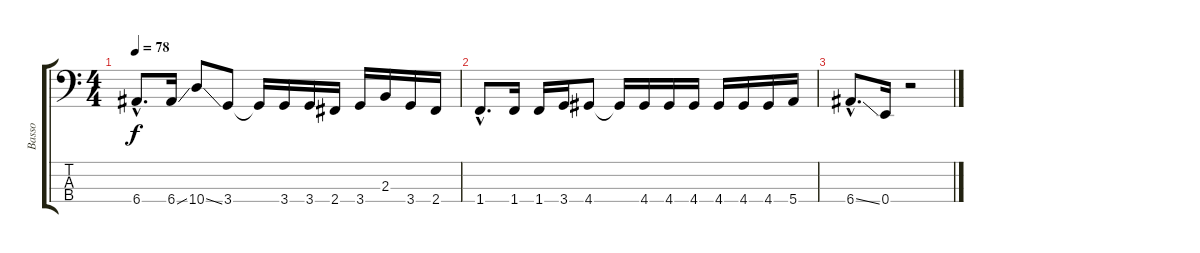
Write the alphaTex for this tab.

\track ("Basso" "Basso") {instrument electricbasspick}
\staff {score tabs}
\tuning (G2 D2 A1 E1) {hide}
\ts (4 4)
\tempo 78
\clef f4
\ks c
6.4{hac}.8{d dy f} 6.4{ss}.16 10.4{ss}.8 3.4.8 3.4{t}.16 3.4.16 3.4.16 2.4.16 3.4.16 2.3.16 3.4.16 2.4.16 |
1.4{hac}.8{d} 1.4.16 1.4.16 3.4.16 4.4.8 4.4{t}.16 4.4.16 4.4.16 4.4.16 4.4.16 4.4.16 4.4.16 5.4.16 |
6.4{ss hac}.8{d} 0.4.16 r.2
